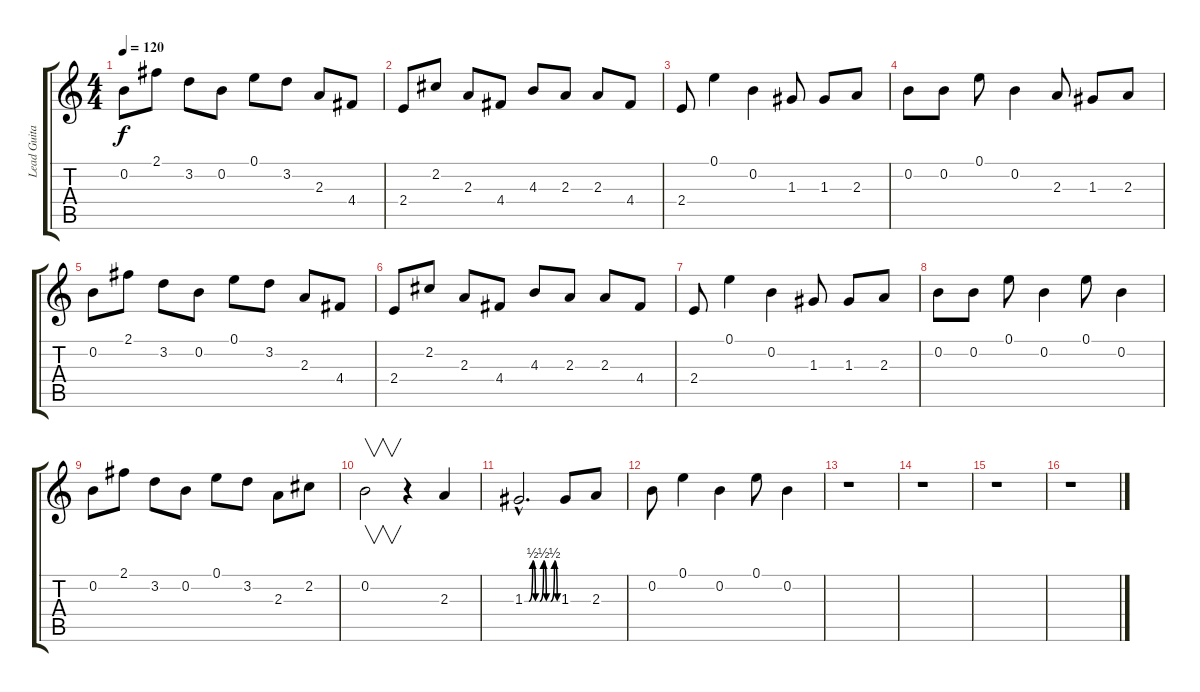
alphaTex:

\track ("Lead Guitar" "Lead Guita") {instrument distortionguitar}
\staff {score tabs}
\tuning (E4 B3 G3 D3 A2 E2) {hide}
\ts (4 4)
\tempo 120
\clef g2
\ks c
0.2.8{dy f} 2.1.8 3.2.8 0.2.8 0.1.8 3.2.8 2.3.8 4.4.8 |
2.4.8 2.2.8 2.3.8 4.4.8 4.3.8 2.3.8 2.3.8 4.4.8 |
2.4.8 0.1.4 0.2.4 1.3.8 1.3.8 2.3.8 |
0.2.8 0.2.8 0.1.8 0.2.4 2.3.8 1.3.8 2.3.8 |
0.2.8 2.1.8 3.2.8 0.2.8 0.1.8 3.2.8 2.3.8 4.4.8 |
2.4.8 2.2.8 2.3.8 4.4.8 4.3.8 2.3.8 2.3.8 4.4.8 |
2.4.8 0.1.4 0.2.4 1.3.8 1.3.8 2.3.8 |
0.2.8 0.2.8 0.1.8 0.2.4 0.1.8 0.2.4 |
0.2.8 2.1.8 3.2.8 0.2.8 0.1.8 3.2.8 2.3.8 2.2.8 |
0.2.2{v} r.4 2.3.4 |
1.3{be (custom 0 0 8 0 15 2 20 0 28 0 35 2 40 0 48 0 55 2 60 0) hac}.2{d} 1.3.8 2.3.8 |
0.2.8 0.1.4 0.2.4 0.1.8 0.2.4 |
r.1 |
r.1 |
r.1 |
r.1
